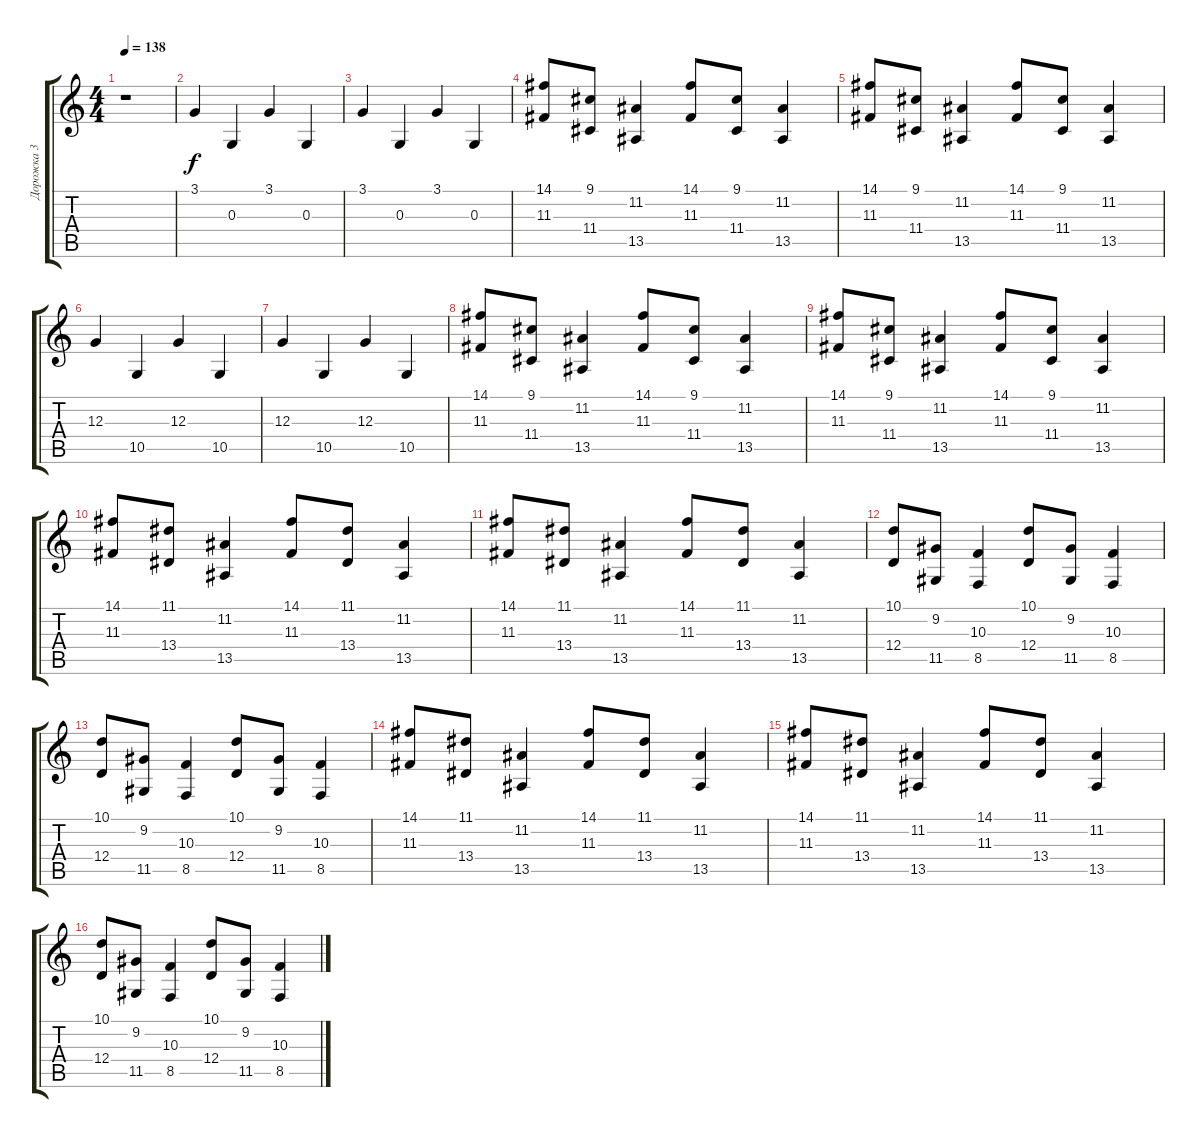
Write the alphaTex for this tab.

\track ("Дорожка 3" "Дорожка 3") {instrument lead1square}
\staff {score tabs}
\tuning (E4 B3 G3 D3 A2 E2) {hide}
\ts (4 4)
\tempo 138
\clef g2
\ks c
r.1{dy f} |
3.1.4{instrument pizzicatostrings} 0.3.4 3.1.4 0.3.4 |
3.1.4 0.3.4 3.1.4 0.3.4 |
(14.1 11.3).8{volume 11} (9.1 11.4).8 (11.2 13.5).4 (14.1 11.3).8 (9.1 11.4).8 (11.2 13.5).4 |
(14.1 11.3).8 (9.1 11.4).8 (11.2 13.5).4 (14.1 11.3).8 (9.1 11.4).8 (11.2 13.5).4 |
12.3.4{instrument pizzicatostrings} 10.5.4 12.3.4 10.5.4 |
12.3.4 10.5.4 12.3.4 10.5.4 |
(14.1 11.3).8 (9.1 11.4).8 (11.2 13.5).4 (14.1 11.3).8 (9.1 11.4).8 (11.2 13.5).4 |
(14.1 11.3).8 (9.1 11.4).8 (11.2 13.5).4 (14.1 11.3).8 (9.1 11.4).8 (11.2 13.5).4 |
(14.1 11.3).8 (11.1 13.4).8 (11.2 13.5).4 (14.1 11.3).8 (11.1 13.4).8 (11.2 13.5).4 |
(14.1 11.3).8 (11.1 13.4).8 (11.2 13.5).4 (14.1 11.3).8 (11.1 13.4).8 (11.2 13.5).4 |
(10.1 12.4).8 (9.2 11.5).8 (10.3 8.5).4 (10.1 12.4).8 (9.2 11.5).8 (10.3 8.5).4 |
(10.1 12.4).8 (9.2 11.5).8 (10.3 8.5).4 (10.1 12.4).8 (9.2 11.5).8 (10.3 8.5).4 |
(14.1 11.3).8 (11.1 13.4).8 (11.2 13.5).4 (14.1 11.3).8 (11.1 13.4).8 (11.2 13.5).4 |
(14.1 11.3).8 (11.1 13.4).8 (11.2 13.5).4 (14.1 11.3).8 (11.1 13.4).8 (11.2 13.5).4 |
(10.1 12.4).8 (9.2 11.5).8 (10.3 8.5).4 (10.1 12.4).8 (9.2 11.5).8 (10.3 8.5).4
